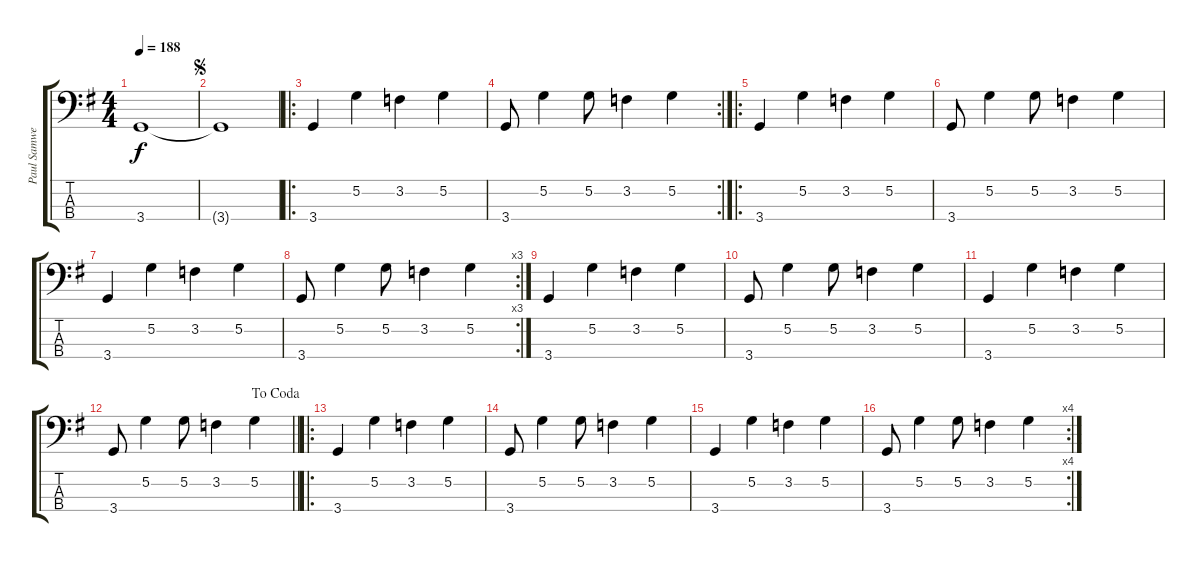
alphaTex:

\track ("Paul Samwell-Smith - Bass" "Paul Samwe") {instrument electricbasspick}
\staff {score tabs}
\tuning (G2 D2 A1 E1) {hide}
\ts (4 4)
\tempo 188
\clef f4
\ks g
3.4.1{dy f instrument electricbasspick} |
\jump segno
3.4{t}.1 |
\ro
3.4.4 5.2.4 3.2.4 5.2.4 |
\rc 2
3.4.8 5.2.4 5.2.8 3.2.4 5.2.4 |
\ro
3.4.4 5.2.4 3.2.4 5.2.4 |
3.4.8 5.2.4 5.2.8 3.2.4 5.2.4 |
3.4.4 5.2.4 3.2.4 5.2.4 |
\rc 3
3.4.8 5.2.4 5.2.8 3.2.4 5.2.4 |
3.4.4 5.2.4 3.2.4 5.2.4 |
3.4.8 5.2.4 5.2.8 3.2.4 5.2.4 |
3.4.4 5.2.4 3.2.4 5.2.4 |
\jump dacoda
\barLineRight lightlight
3.4.8 5.2.4 5.2.8 3.2.4 5.2.4 |
\ro
3.4.4 5.2.4 3.2.4 5.2.4 |
3.4.8 5.2.4 5.2.8 3.2.4 5.2.4 |
3.4.4 5.2.4 3.2.4 5.2.4 |
\rc 4
3.4.8 5.2.4 5.2.8 3.2.4 5.2.4
